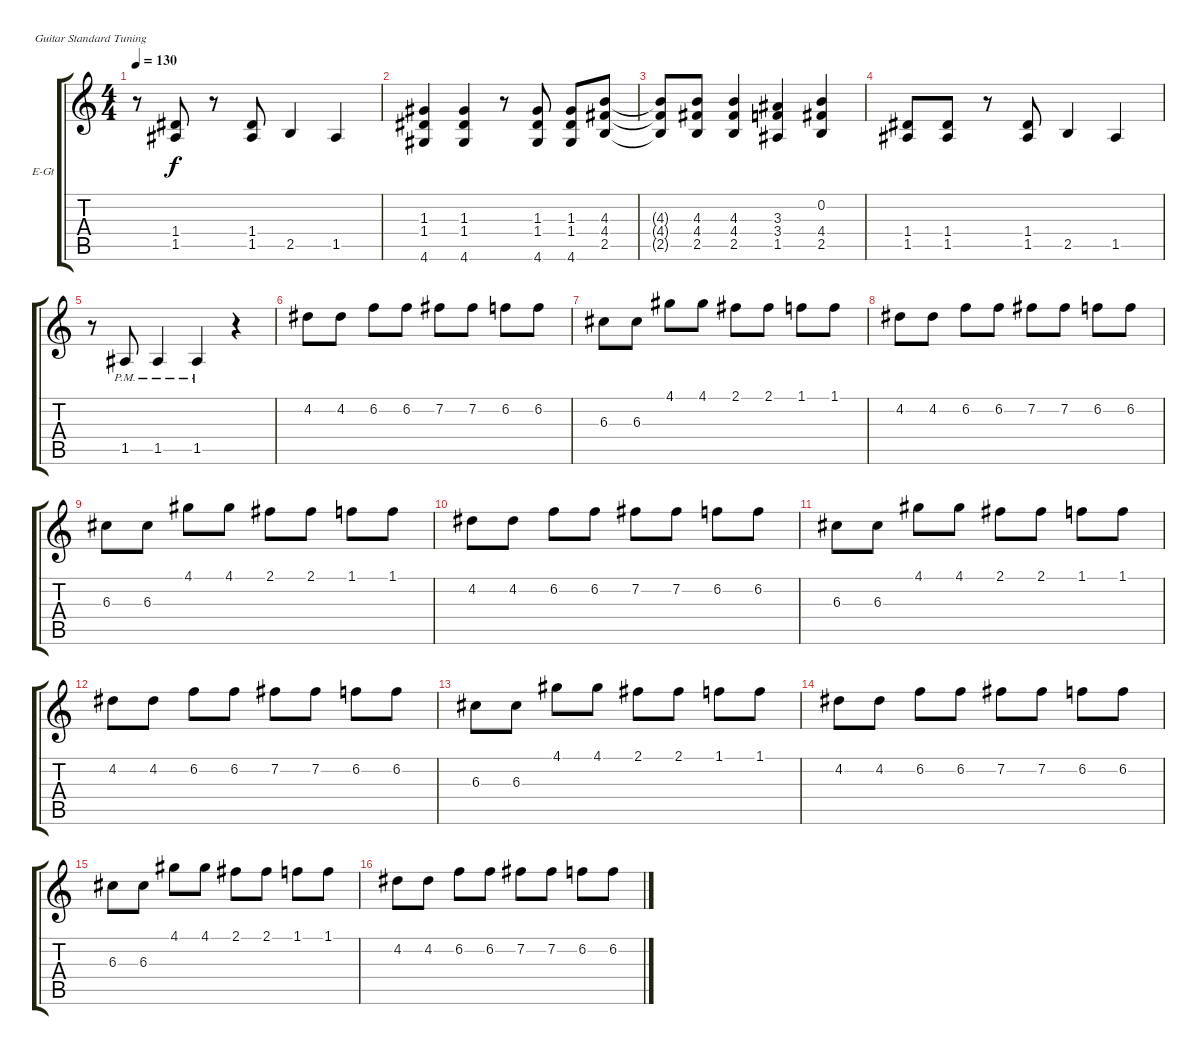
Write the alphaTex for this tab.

\defaultSystemsLayout 4
\bracketExtendMode groupsimilarinstruments
\firstSystemTrackNameOrientation horizontal
\otherSystemsTrackNameOrientation horizontal
\track ("Electric Guitar" "E-Gt") {instrument distortionguitar}
\staff {score tabs}
\tuning (E4 B3 G3 D3 A2 E2)
\ts (4 4)
\tempo 130
\clef g2
\ks c
r.8{dy f} (1.4 1.5).8 r.8 (1.4 1.5).8 2.5.4 1.5.4 |
(1.3 1.4 4.6).4 (1.3 1.4 4.6).4 r.8 (1.3 1.4 4.6).8 (1.3 1.4 4.6).8 (4.3 4.4 2.5).8 |
(4.3{t} 4.4{t} 2.5{t}).8 (4.3 4.4 2.5).8 (4.3 4.4 2.5).4 (3.3 3.4 1.5).4 (0.2 4.4 2.5).4 |
(1.4 1.5).8 (1.4 1.5).8 r.8 (1.4 1.5).8 2.5.4 1.5.4 |
r.8 1.5{pm}.8 1.5{pm}.4 1.5{pm}.4 r.4 |
4.2.8 4.2.8 6.2.8 6.2.8 7.2.8 7.2.8 6.2.8 6.2.8 |
6.3.8 6.3.8 4.1.8 4.1.8 2.1.8 2.1.8 1.1.8 1.1.8 |
4.2.8 4.2.8 6.2.8 6.2.8 7.2.8 7.2.8 6.2.8 6.2.8 |
6.3.8 6.3.8 4.1.8 4.1.8 2.1.8 2.1.8 1.1.8 1.1.8 |
4.2.8 4.2.8 6.2.8 6.2.8 7.2.8 7.2.8 6.2.8 6.2.8 |
6.3.8 6.3.8 4.1.8 4.1.8 2.1.8 2.1.8 1.1.8 1.1.8 |
4.2.8 4.2.8 6.2.8 6.2.8 7.2.8 7.2.8 6.2.8 6.2.8 |
6.3.8 6.3.8 4.1.8 4.1.8 2.1.8 2.1.8 1.1.8 1.1.8 |
4.2.8 4.2.8 6.2.8 6.2.8 7.2.8 7.2.8 6.2.8 6.2.8 |
6.3.8 6.3.8 4.1.8 4.1.8 2.1.8 2.1.8 1.1.8 1.1.8 |
4.2.8 4.2.8 6.2.8 6.2.8 7.2.8 7.2.8 6.2.8 6.2.8
